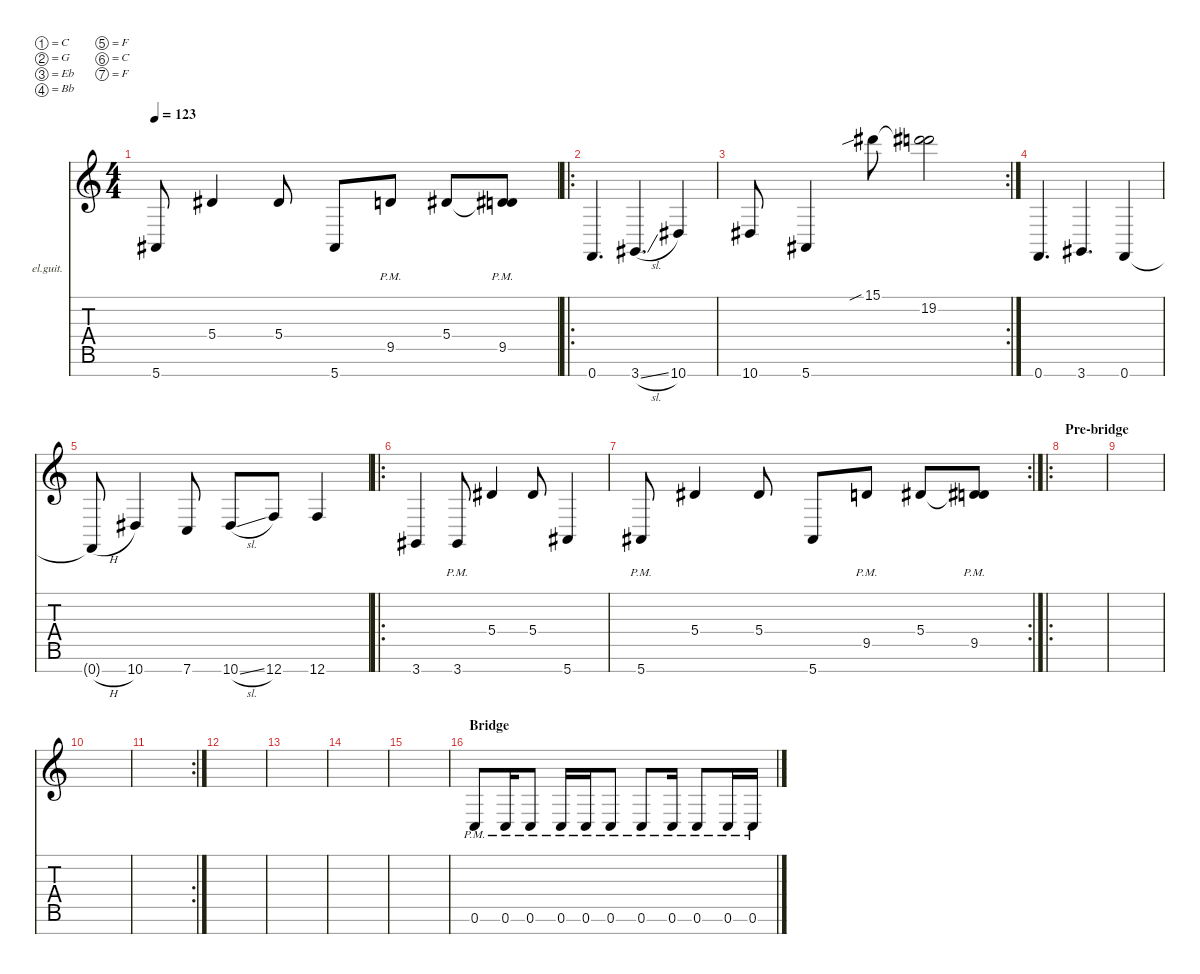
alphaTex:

\defaultSystemsLayout 4
\hideDynamics
\bracketExtendMode nobrackets
\firstSystemTrackNameOrientation horizontal
\otherSystemsTrackNameOrientation horizontal
\track ("Distortion" "el.guit.") {instrument electricguitarclean}
\staff {score tabs}
\tuning (C4 G3 Eb3 Bb2 F2 C2 F1)
\ts (4 4)
\tempo 123
\clef g2
\ks c
5.7{acc #}.8{dy mf} 5.4{acc #}.4 5.4{acc #}.8 5.7{acc #}.8 9.5{pm}.8 5.4{acc #}.8 (9.5{pm} 5.4{t acc #}).8 |
\ro
0.7.4{d} 3.7{sl acc #}.4{d} 10.7{acc #}.4 |
\rc 2
10.7{acc #}.8 5.7{acc #}.4 15.1{sib acc #}.8 (19.2 15.1{t acc #}).2 |
0.7.4{d} 3.7{acc #}.4{d} 0.7.4 |
0.7{h t}.8 10.7{acc #}.4 7.7.8 10.7{sl acc #}.8 12.7.8 12.7.4 |
\ro
3.7{acc #}.4 3.7{pm acc #}.8 5.4{acc #}.4 5.4{acc #}.8 5.7{acc #}.4 |
\rc 2
5.7{pm acc #}.8 5.4{acc #}.4 5.4{acc #}.8 5.7{acc #}.8 9.5{pm}.8 5.4{acc #}.8 (9.5{pm} 5.4{t acc #}).8 |
\ro
\section ("" "Pre-bridge")
|
|
|
\rc 2
|
|
|
|
|
\section ("" "Bridge")
0.6{pm}.8 0.6{pm}.16 0.6{pm}.8 0.6{pm}.16 0.6{pm}.16 0.6{pm}.8 0.6{pm}.8 0.6{pm}.16 0.6{pm}.8 0.6{pm}.16 0.6{pm}.16
